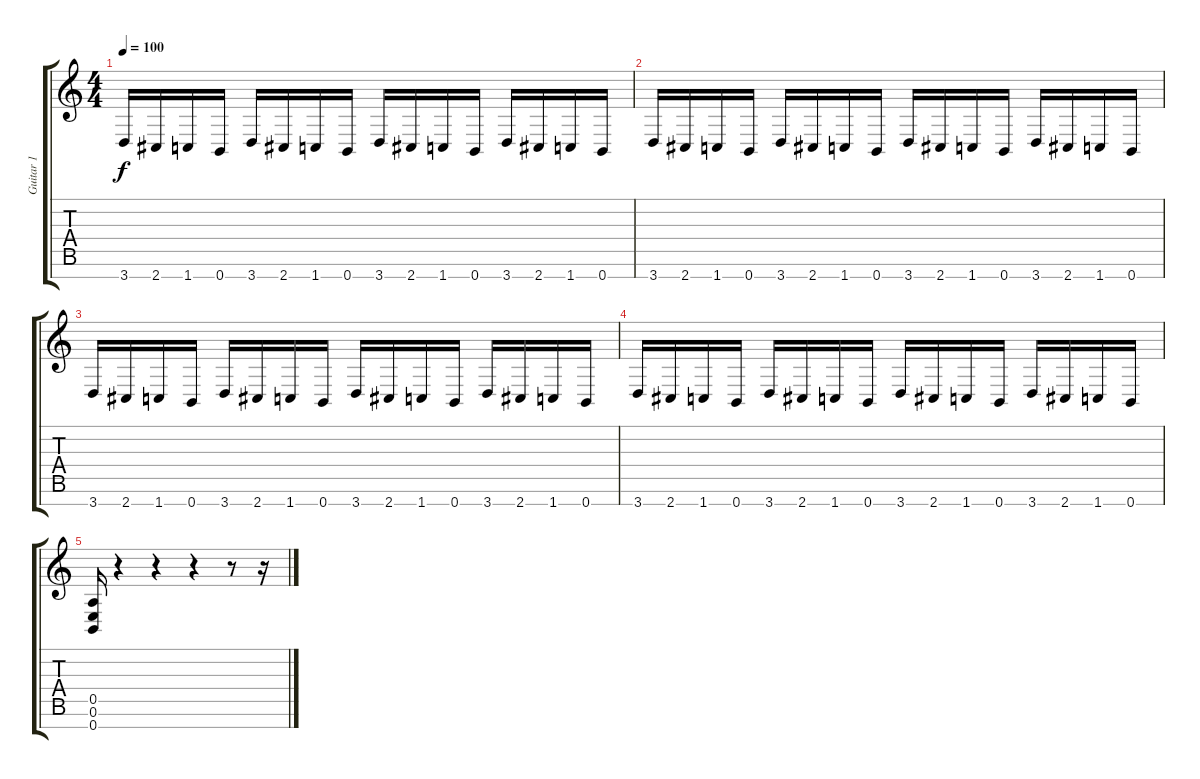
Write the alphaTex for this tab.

\track ("Guitar 1" "Guitar 1") {instrument distortionguitar}
\staff {score tabs}
\tuning (E4 B3 G3 D3 A2 E2 B1) {hide}
\ts (4 4)
\tempo 100
\clef g2
\ks c
3.7.16{dy f} 2.7.16 1.7.16 0.7.16 3.7.16 2.7.16 1.7.16 0.7.16 3.7.16 2.7.16 1.7.16 0.7.16 3.7.16 2.7.16 1.7.16 0.7.16 |
3.7.16 2.7.16 1.7.16 0.7.16 3.7.16 2.7.16 1.7.16 0.7.16 3.7.16 2.7.16 1.7.16 0.7.16 3.7.16 2.7.16 1.7.16 0.7.16 |
3.7.16 2.7.16 1.7.16 0.7.16 3.7.16 2.7.16 1.7.16 0.7.16 3.7.16 2.7.16 1.7.16 0.7.16 3.7.16 2.7.16 1.7.16 0.7.16 |
3.7.16 2.7.16 1.7.16 0.7.16 3.7.16 2.7.16 1.7.16 0.7.16 3.7.16 2.7.16 1.7.16 0.7.16 3.7.16 2.7.16 1.7.16 0.7.16 |
(0.5 0.6 0.7).16 r.4 r.4 r.4 r.8 r.16
